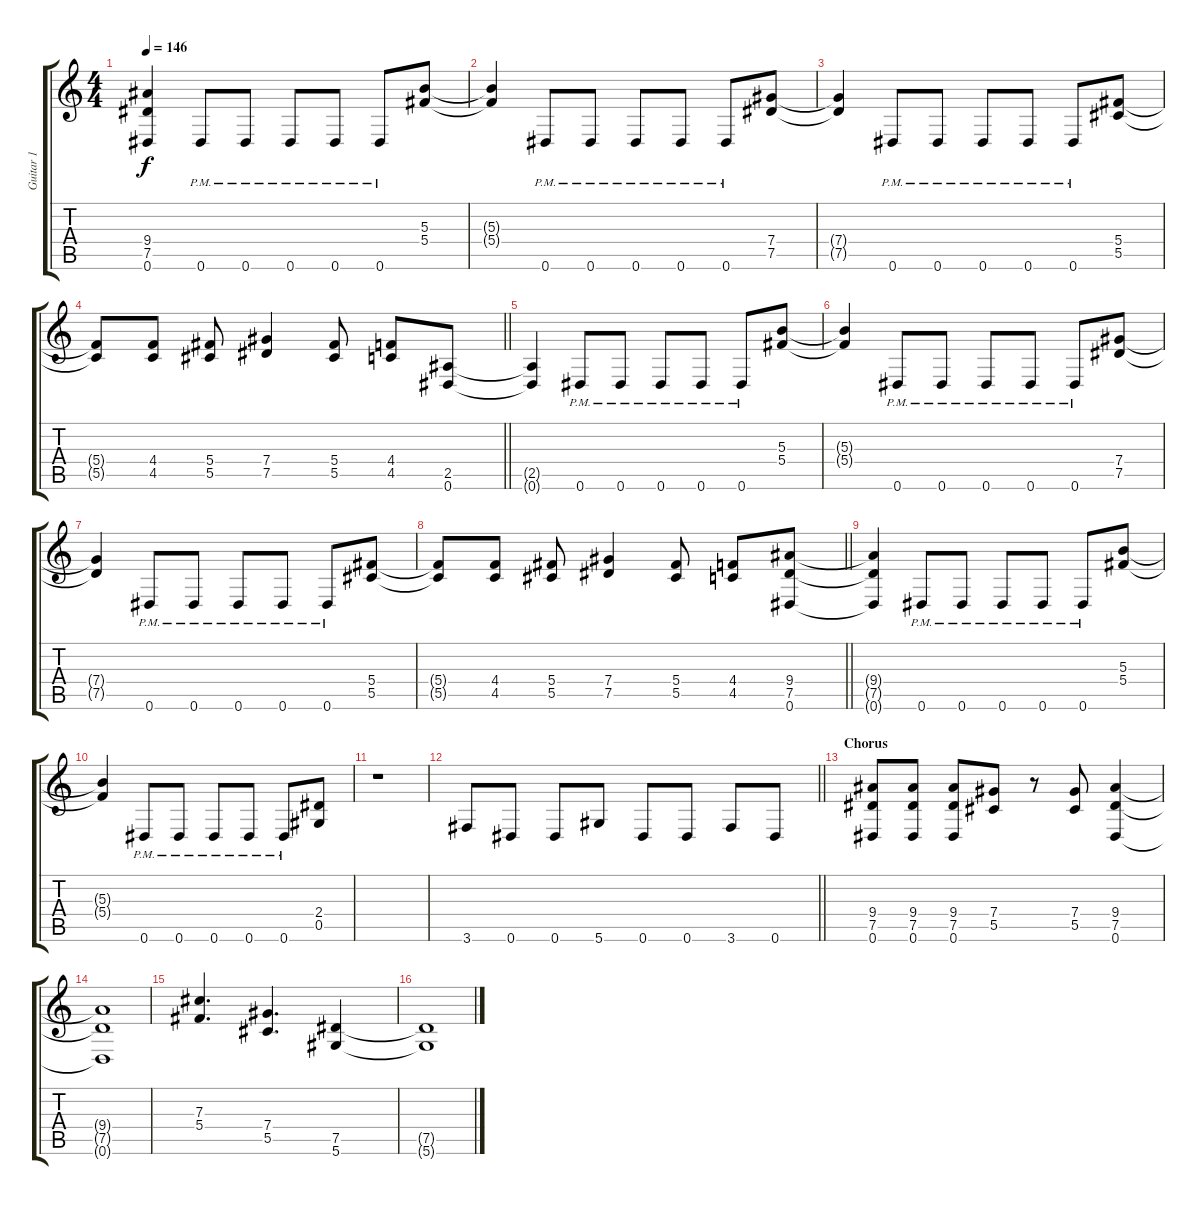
\track ("Guitar 1" "Guitar 1") {instrument distortionguitar}
\staff {score tabs}
\tuning (Eb4 Bb3 Gb3 Db3 Ab2 Eb2) {hide}
\ts (4 4)
\tempo 146
\clef g2
\ks c
(9.4{t} 7.5{t} 0.6{t}).4{dy f} 0.6{pm}.8 0.6{pm}.8 0.6{pm}.8 0.6{pm}.8 0.6{pm}.8 (5.3 5.4).8 |
(5.3{t} 5.4{t}).4 0.6{pm}.8 0.6{pm}.8 0.6{pm}.8 0.6{pm}.8 0.6{pm}.8 (7.4 7.5).8 |
(7.4{t} 7.5{t}).4 0.6{pm}.8 0.6{pm}.8 0.6{pm}.8 0.6{pm}.8 0.6{pm}.8 (5.4 5.5).8 |
\barLineRight lightlight
(5.4{t} 5.5{t}).8 (4.4 4.5).8 (5.4 5.5).8 (7.4 7.5).4 (5.4 5.5).8 (4.4 4.5).8 (2.5 0.6).8 |
(2.5{t} 0.6{t}).4 0.6{pm}.8 0.6{pm}.8 0.6{pm}.8 0.6{pm}.8 0.6{pm}.8 (5.3 5.4).8 |
(5.3{t} 5.4{t}).4 0.6{pm}.8 0.6{pm}.8 0.6{pm}.8 0.6{pm}.8 0.6{pm}.8 (7.4 7.5).8 |
(7.4{t} 7.5{t}).4 0.6{pm}.8 0.6{pm}.8 0.6{pm}.8 0.6{pm}.8 0.6{pm}.8 (5.4 5.5).8 |
\barLineRight lightlight
(5.4{t} 5.5{t}).8 (4.4 4.5).8 (5.4 5.5).8 (7.4 7.5).4 (5.4 5.5).8 (4.4 4.5).8 (9.4 7.5 0.6).8 |
(9.4{t} 7.5{t} 0.6{t}).4 0.6{pm}.8 0.6{pm}.8 0.6{pm}.8 0.6{pm}.8 0.6{pm}.8 (5.3 5.4).8 |
(5.3{t} 5.4{t}).4 0.6{pm}.8 0.6{pm}.8 0.6{pm}.8 0.6{pm}.8 0.6{pm}.8 (2.4 0.5).8 |
r.1 |
\barLineRight lightlight
3.6.8 0.6.8 0.6.8 5.6.8 0.6.8 0.6.8 3.6.8 0.6.8 |
\section ("" "Chorus")
(9.4 7.5 0.6).8 (9.4 7.5 0.6).8 (9.4 7.5 0.6).8 (7.4 5.5).8 r.8 (7.4 5.5).8 (9.4 7.5 0.6).4 |
(9.4{t} 7.5{t} 0.6{t}).1 |
(7.3 5.4).4{d} (7.4 5.5).4{d} (7.5 5.6).4 |
(7.5{t} 5.6{t}).1
